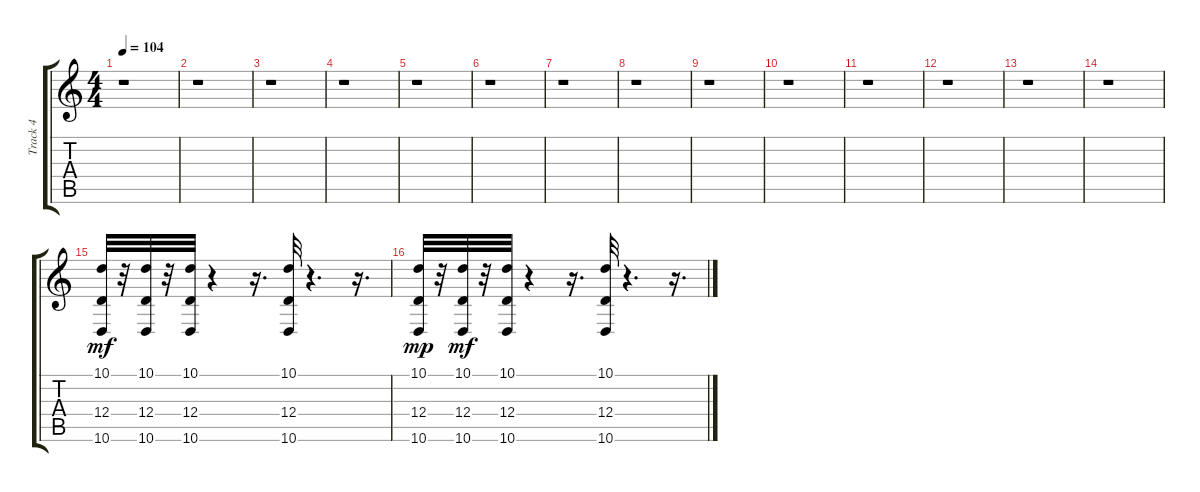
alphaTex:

\track ("Track 4" "Track 4") {instrument acousticgrandpiano}
\staff {score tabs}
\tuning (E4 B3 G3 D3 A2 E2) {hide}
\ts (4 4)
\tempo 104
\clef g2
\ks c
r.1{dy mf} |
r.1 |
r.1 |
r.1 |
r.1 |
r.1 |
r.1 |
r.1 |
r.1 |
r.1 |
r.1 |
r.1 |
r.1 |
r.1 |
(10.1 12.4 10.6).32 r.32 (10.1 12.4 10.6).32 r.32 (10.1 12.4 10.6).32 r.4 r.16{d} (10.1 12.4 10.6).32 r.4{d} r.16{d} |
(10.1 12.4 10.6).32{dy mp} r.32 (10.1 12.4 10.6).32{dy mf} r.32 (10.1 12.4 10.6).32 r.4 r.16{d} (10.1 12.4 10.6).32 r.4{d} r.16{d}
